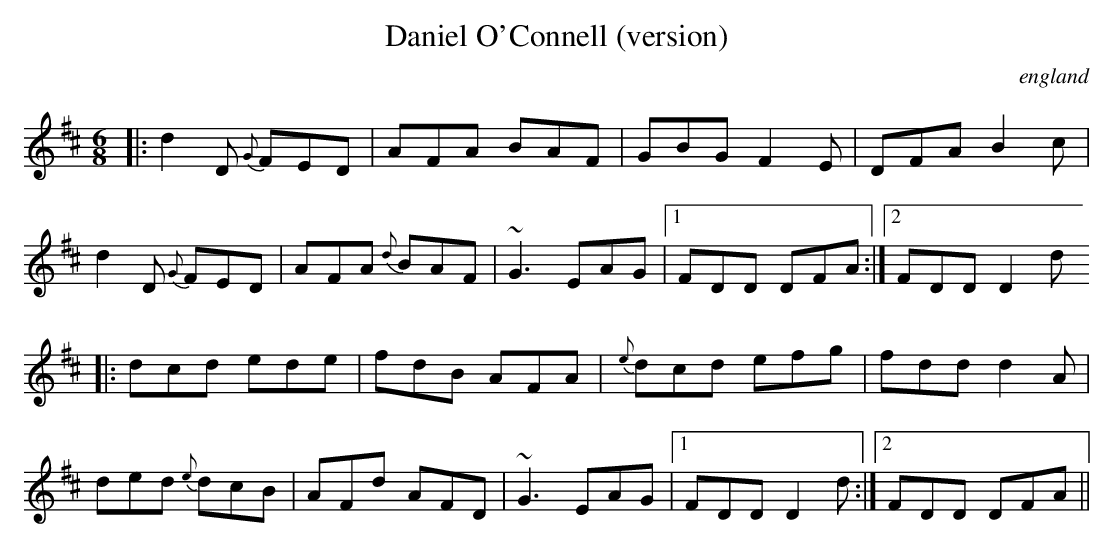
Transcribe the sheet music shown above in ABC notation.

X:1
T:Daniel O'Connell (version)
O:england
M:6/8
L:1/8
K:D
|:d2D {G}FED|AFA BAF|GBG F2E|DFA B2c|
d2D {G}FED|AFA {d}BAF|~G3 EAG|1 FDD DFA:|2 FDD D2d
|:dcd ede|fdB AFA|{e}dcd efg|fdd d2A|
ded {e}dcB|AFd AFD|~G3 EAG|1 FDD D2d:|2 FDD DFA||
